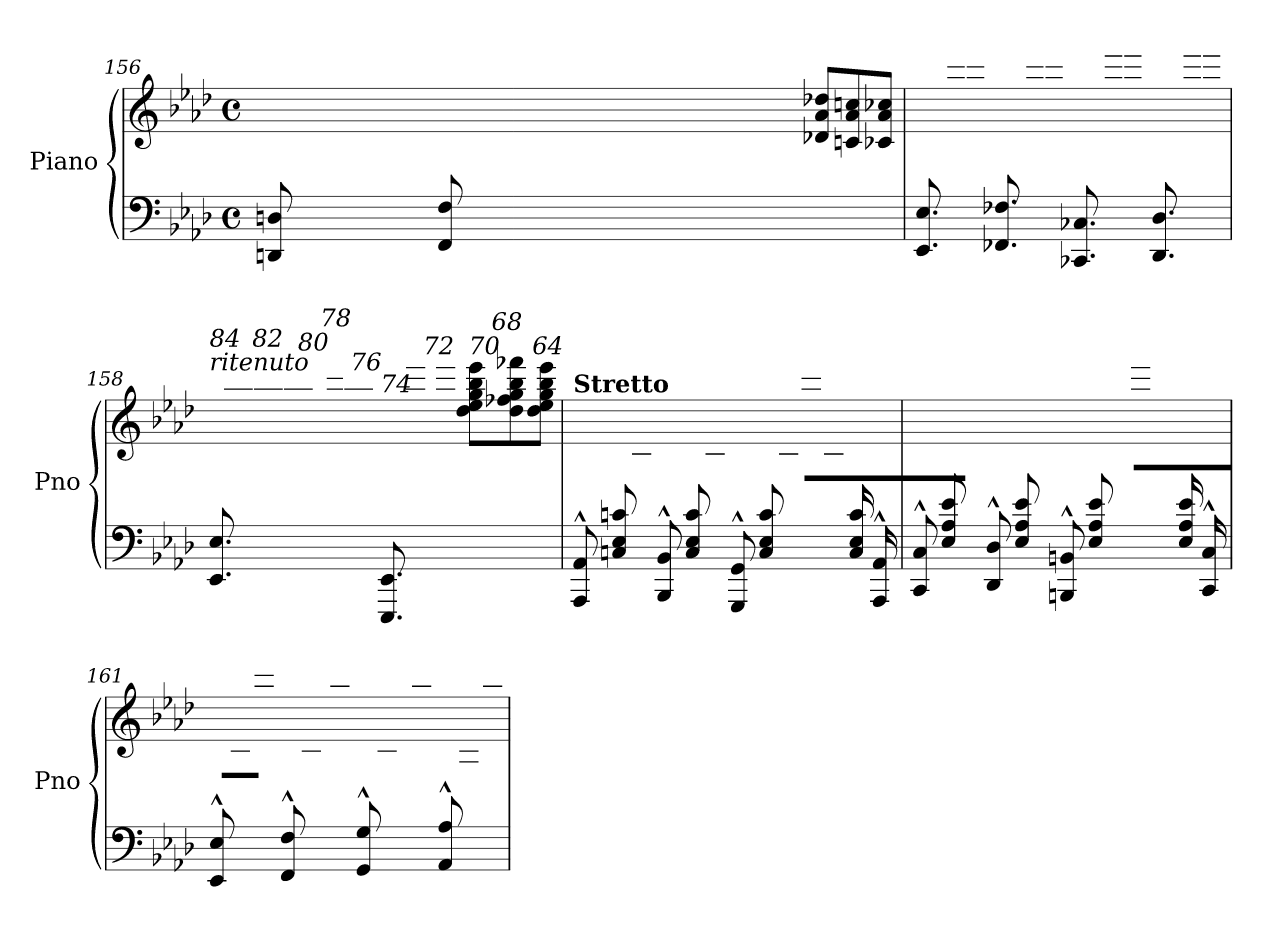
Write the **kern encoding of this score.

**kern	**kern
*part1	*part1
*staff2	*staff1
*I"Piano	*
*I'Pno	*
!!LO:LB:g=z
*clefF4	*clefG2
*k[b-e-a-d-]	*k[b-e-a-d-]
*M4/4	*M4/4
*met(c)	*met(c)
*Xtuplet	*
=156	=156
*^	*
12DDn/ 12Dn/L	1ryy	12ryy
*	*	*Xbrackettup
!	!	!LO:N:vis=32.
12%5ryy	.	1920%53fn\L
!	!	!LO:N:vis=32.
.	.	1920%53a-\
!	!	!LO:N:vis=32.
.	.	1920%53cc-X\J
.	.	1920ryy
.	.	12ff\J
*	*	*Xtuplet
.	.	12en/ 12a-/ 12cc-/ 12een/L
.	.	12e-X/ 12a-/ 12cc-/ 12ee-X/
.	.	12dn/ 12a-/ 12cc-/ 12ddn/J
12FF/ 12F/L	.	12ryy
*	*	*tuplet
!	!	!LO:N:vis=32.
12%5ryy	.	1920%53d\L
!	!	!LO:N:vis=32.
.	.	1920%53a-\
!	!	!LO:N:vis=32.
.	.	1920%53cc-\J
.	.	1920ryy
.	.	12dd\J
*	*	*Xtuplet
.	.	12d-X/ 12a-/ 12dd-X/L
.	.	12cn/ 12a-/ 12ccn/
.	.	12c-X/ 12a-/ 12cc-X/J
=157	=157	=157
12.EE-/ 12.E-/L	1ryy	8ryy
8ryy	.	24cc-X\ 24aa-\ 24ccc-X\K
.	.	12cc-\ 12aa-\ 12ccc-\J
12.FF-X/ 12.F-X/L	.	8ryy
8ryy	.	24dd-\ 24aa-\ 24ddd-\K
.	.	12dd-\ 12aa-\ 12ddd-\J
12.CC-X/ 12.C-X/L	.	8ryy
8ryy	.	24ee-\ 24aa-\ 24eee-\K
.	.	12ee-\ 12aa-\ 12eee-\J
12.DD-/ 12.D-/L	.	8ryy
8ryy	.	24ff-X\ 24aa-\ 24fff-X\K
.	.	12ff-\ 12aa-\ 12fff-\J
!!LO:LB:g=z
=158	=158	=158
!	!	!LO:TX:a:i:t=ritenuto
!	!	!LO:TX:a:i:t=84
12.EE-/ 12.E-/L	1ryy	8ryy
4.ryy	.	24b-\ 24ee-\ 24aa-\ 24bb-\K
!	!	!LO:TX:a:i:t=82
.	.	12b-\ 12ee-\ 12aa-\ 12bb-\J
!	!	!LO:TX:a:i:t=80
.	.	12b-\ 12ee-\ 12aa-\ 12bb-\L
!	!	!LO:TX:a:i:t=78
.	.	12cc-X\ 12ee-\ 12aa-\ 12ccc-X\
!	!	!LO:TX:a:i:t=76
.	.	12b-\ 12ee-\ 12aa-\ 12bb-\J
!	!	!LO:TX:a:i:t=74
12.EEE-/ 12.EE-/L	.	8ryy
4.ryy	.	24dd-\ 24ee-\ 24gg\ 24bb-\ 24eee-\K
!	!	!LO:TX:a:i:t=72
.	.	12dd-\ 12ee-\ 12gg\ 12bb-\ 12eee-\J
!	!	!LO:TX:a:i:t=70
.	.	12dd-\ 12ee-\ 12gg\ 12bb-\ 12eee-\L
!	!	!LO:TX:a:i:t=68
.	.	12dd-\ 12ff-X\ 12gg\ 12bb-\ 12fff-X\
!	!	!LO:TX:a:i:t=64
.	.	12dd-\ 12ee-\ 12gg\ 12bb-\ 12eee-\J
*v	*v	*
=159	=159
*	*^
!	!LO:TX:a:B:t=Stretto	!
12AAA-/^^ 12AA-/^^L	1ryy	6ryy
12Cn/ 12E-/ 12cn/	.	.
12ryy	.	12c\ 12e-\ 12cc\J
12BBB-/^^ 12BB-/^^L	.	6ryy
12C/ 12E-/ 12c/	.	.
12ryy	.	12c\ 12e-\ 12cc\J
12GGG/^^ 12GG/^^L	.	6ryy
12C/ 12E-/ 12c/	.	.
4ryy	.	12c\ 12e-\ 12cc\J
.	.	12cc\ 12ee-\ 12ccc\L
.	.	12c\ 12e-\ 12cc\
24C/ 24E-/ 24c/L	.	12ryy
24AAA-/^^ 24AA-/^^JJ	.	.
!!LO:LB:g=z	!!
=160	=160	=160
12CC/^^ 12C/^^L	1ryy	6ryy
12E-/ 12A-/ 12e-/	.	.
12ryy	.	12e-\ 12a-\ 12ee-\J
12DD-/^^ 12D-/^^L	.	6ryy
12E-/ 12A-/ 12e-/	.	.
12ryy	.	12e-\ 12a-\ 12ee-\J
12BBBn/^^ 12BBn/^^L	.	6ryy
12E-/ 12A-/ 12e-/	.	.
4ryy	.	12e-\ 12a-\ 12ee-\J
.	.	12ee-\ 12aa-\ 12eee-\L
.	.	12e-\ 12a-\ 12ee-\
24E-/ 24A-/ 24e-/L	.	12ryy
24CC/^^ 24C/^^JJ	.	.
*	*v	*v
=161	=161
*^	*
12EE-/^^ 12E-/^^L	1ryy	12ryy
6ryy	.	12c\ 12e-\ 12cc\
.	.	12cc\ 12ee-\ 12ccc\J
12FF/^^ 12F/^^L	.	12ryy
6ryy	.	12Bn\ 12dn\ 12bn\
.	.	12b\ 12ddn\ 12bbn\J
12GG/^^ 12G/^^L	.	12ryy
6ryy	.	12B-X\ 12d-X\ 12b-X\
.	.	12b-\ 12dd-X\ 12bb-X\J
12AA-/^^ 12A-/^^L	.	12ryy
6ryy	.	12A-\ 12c\ 12a-\
.	.	12a-\ 12cc\ 12aa-\J
*v	*v	*
=	=
*-	*-
